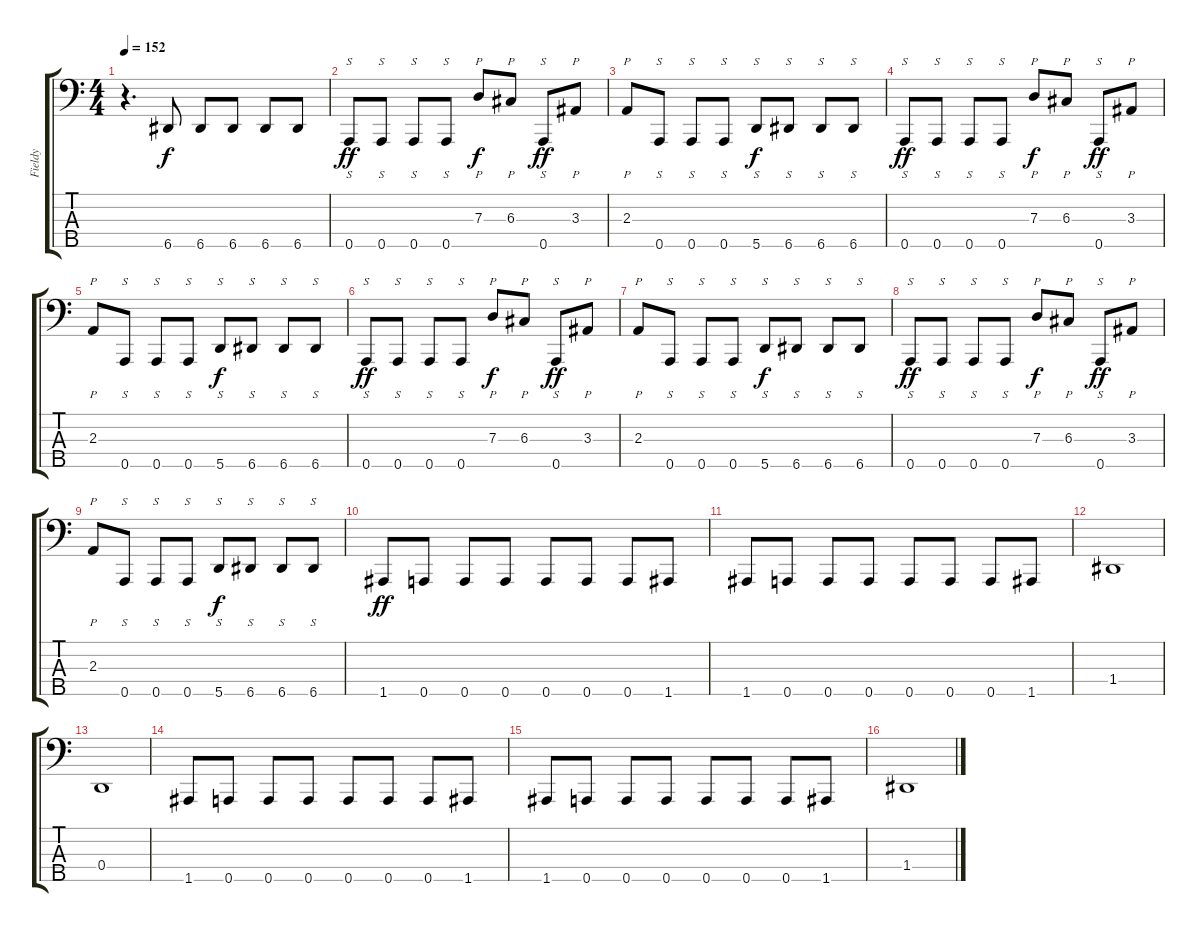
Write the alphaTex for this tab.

\track ("Fieldy" "Fieldy") {instrument slapbass1}
\staff {score tabs}
\tuning (F2 C2 G1 D1 A0) {hide}
\ts (4 4)
\tempo 152
\clef f4
\ks c
r.4{d dy f} 6.5.8 6.5.8 6.5.8 6.5.8 6.5.8 |
0.5.8{s dy ff} 0.5.8{s} 0.5.8{s} 0.5.8{s} 7.3.8{p dy f} 6.3.8{p} 0.5.8{s dy ff} 3.3.8{p} |
2.3.8{p} 0.5.8{s} 0.5.8{s} 0.5.8{s} 5.5.8{s dy f} 6.5.8{s} 6.5.8{s} 6.5.8{s} |
0.5.8{s dy ff} 0.5.8{s} 0.5.8{s} 0.5.8{s} 7.3.8{p dy f} 6.3.8{p} 0.5.8{s dy ff} 3.3.8{p} |
2.3.8{p} 0.5.8{s} 0.5.8{s} 0.5.8{s} 5.5.8{s dy f} 6.5.8{s} 6.5.8{s} 6.5.8{s} |
0.5.8{s dy ff} 0.5.8{s} 0.5.8{s} 0.5.8{s} 7.3.8{p dy f} 6.3.8{p} 0.5.8{s dy ff} 3.3.8{p} |
2.3.8{p} 0.5.8{s} 0.5.8{s} 0.5.8{s} 5.5.8{s dy f} 6.5.8{s} 6.5.8{s} 6.5.8{s} |
0.5.8{s dy ff} 0.5.8{s} 0.5.8{s} 0.5.8{s} 7.3.8{p dy f} 6.3.8{p} 0.5.8{s dy ff} 3.3.8{p} |
2.3.8{p} 0.5.8{s} 0.5.8{s} 0.5.8{s} 5.5.8{s dy f} 6.5.8{s} 6.5.8{s} 6.5.8{s} |
1.5.8{dy ff} 0.5.8 0.5.8 0.5.8 0.5.8 0.5.8 0.5.8 1.5.8 |
1.5.8 0.5.8 0.5.8 0.5.8 0.5.8 0.5.8 0.5.8 1.5.8 |
1.4.1 |
0.4.1 |
1.5.8 0.5.8 0.5.8 0.5.8 0.5.8 0.5.8 0.5.8 1.5.8 |
1.5.8 0.5.8 0.5.8 0.5.8 0.5.8 0.5.8 0.5.8 1.5.8 |
1.4.1
